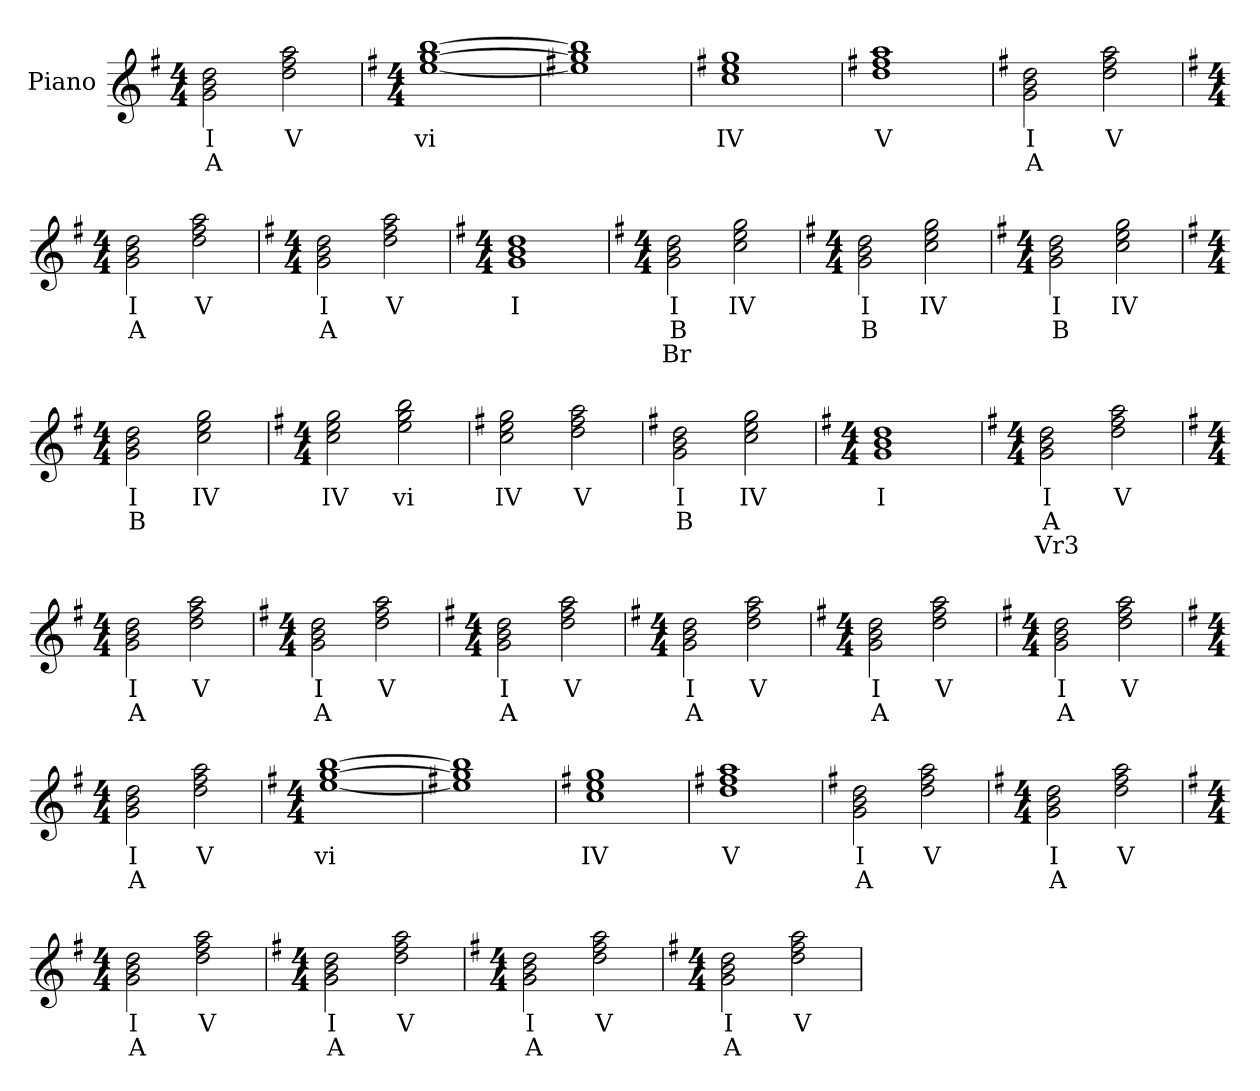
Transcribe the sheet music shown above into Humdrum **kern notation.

**kern	**text	**text	**text
*part1	*part1	*part1	*part1
*staff1	*staff1	*staff1	*staff1
*I"Piano	*	*	*
*I'Pno	*	*	*
*k[f#]	*	*	*
*G:	*	*	*
*M4/4	*	*	*
=	=	=	=
2g 2b 2dd	I	A	.
2dd 2ff# 2aa	V	.	.
=	=	=	=
*k[f#]	*	*	*
*G:	*	*	*
*M4/4	*	*	*
[1ee [1gg [1bb	vi	.	.
=	=	=	=
*k[f#]	*	*	*
*G:	*	*	*
1ee] 1gg] 1bb]	.	.	.
=	=	=	=
*k[f#]	*	*	*
*G:	*	*	*
1cc 1ee 1gg	IV	.	.
=	=	=	=
*k[f#]	*	*	*
*G:	*	*	*
1dd 1ff# 1aa	V	.	.
=	=	=	=
*k[f#]	*	*	*
*G:	*	*	*
2g 2b 2dd	I	A	.
2dd 2ff# 2aa	V	.	.
=	=	=	=
*k[f#]	*	*	*
*G:	*	*	*
*M4/4	*	*	*
2g 2b 2dd	I	A	.
2dd 2ff# 2aa	V	.	.
=	=	=	=
*k[f#]	*	*	*
*G:	*	*	*
*M4/4	*	*	*
2g 2b 2dd	I	A	.
2dd 2ff# 2aa	V	.	.
=	=	=	=
*k[f#]	*	*	*
*G:	*	*	*
*M4/4	*	*	*
1g 1b 1dd	I	.	.
=	=	=	=
*k[f#]	*	*	*
*G:	*	*	*
*M4/4	*	*	*
2g 2b 2dd	I	B	Br
2cc 2ee 2gg	IV	.	.
=	=	=	=
*k[f#]	*	*	*
*G:	*	*	*
*M4/4	*	*	*
2g 2b 2dd	I	B	.
2cc 2ee 2gg	IV	.	.
=	=	=	=
*k[f#]	*	*	*
*G:	*	*	*
*M4/4	*	*	*
2g 2b 2dd	I	B	.
2cc 2ee 2gg	IV	.	.
=	=	=	=
*k[f#]	*	*	*
*G:	*	*	*
*M4/4	*	*	*
2g 2b 2dd	I	B	.
2cc 2ee 2gg	IV	.	.
=	=	=	=
*k[f#]	*	*	*
*G:	*	*	*
*M4/4	*	*	*
2cc 2ee 2gg	IV	.	.
2ee 2gg 2bb	vi	.	.
=	=	=	=
*k[f#]	*	*	*
*G:	*	*	*
2cc 2ee 2gg	IV	.	.
2dd 2ff# 2aa	V	.	.
=	=	=	=
*k[f#]	*	*	*
*G:	*	*	*
2g 2b 2dd	I	B	.
2cc 2ee 2gg	IV	.	.
=	=	=	=
*k[f#]	*	*	*
*G:	*	*	*
*M4/4	*	*	*
1g 1b 1dd	I	.	.
=	=	=	=
*k[f#]	*	*	*
*G:	*	*	*
*M4/4	*	*	*
2g 2b 2dd	I	A	Vr3
2dd 2ff# 2aa	V	.	.
=	=	=	=
*k[f#]	*	*	*
*G:	*	*	*
*M4/4	*	*	*
2g 2b 2dd	I	A	.
2dd 2ff# 2aa	V	.	.
=	=	=	=
*k[f#]	*	*	*
*G:	*	*	*
*M4/4	*	*	*
2g 2b 2dd	I	A	.
2dd 2ff# 2aa	V	.	.
=	=	=	=
*k[f#]	*	*	*
*G:	*	*	*
*M4/4	*	*	*
2g 2b 2dd	I	A	.
2dd 2ff# 2aa	V	.	.
=	=	=	=
*k[f#]	*	*	*
*G:	*	*	*
*M4/4	*	*	*
2g 2b 2dd	I	A	.
2dd 2ff# 2aa	V	.	.
=	=	=	=
*k[f#]	*	*	*
*G:	*	*	*
*M4/4	*	*	*
2g 2b 2dd	I	A	.
2dd 2ff# 2aa	V	.	.
=	=	=	=
*k[f#]	*	*	*
*G:	*	*	*
*M4/4	*	*	*
2g 2b 2dd	I	A	.
2dd 2ff# 2aa	V	.	.
=	=	=	=
*k[f#]	*	*	*
*G:	*	*	*
*M4/4	*	*	*
2g 2b 2dd	I	A	.
2dd 2ff# 2aa	V	.	.
=	=	=	=
*k[f#]	*	*	*
*G:	*	*	*
*M4/4	*	*	*
[1ee [1gg [1bb	vi	.	.
=	=	=	=
*k[f#]	*	*	*
*G:	*	*	*
1ee] 1gg] 1bb]	.	.	.
=	=	=	=
*k[f#]	*	*	*
*G:	*	*	*
1cc 1ee 1gg	IV	.	.
=	=	=	=
*k[f#]	*	*	*
*G:	*	*	*
1dd 1ff# 1aa	V	.	.
=	=	=	=
*k[f#]	*	*	*
*G:	*	*	*
2g 2b 2dd	I	A	.
2dd 2ff# 2aa	V	.	.
=	=	=	=
*k[f#]	*	*	*
*G:	*	*	*
*M4/4	*	*	*
2g 2b 2dd	I	A	.
2dd 2ff# 2aa	V	.	.
=	=	=	=
*k[f#]	*	*	*
*G:	*	*	*
*M4/4	*	*	*
2g 2b 2dd	I	A	.
2dd 2ff# 2aa	V	.	.
=	=	=	=
*k[f#]	*	*	*
*G:	*	*	*
*M4/4	*	*	*
2g 2b 2dd	I	A	.
2dd 2ff# 2aa	V	.	.
=	=	=	=
*k[f#]	*	*	*
*G:	*	*	*
*M4/4	*	*	*
2g 2b 2dd	I	A	.
2dd 2ff# 2aa	V	.	.
=	=	=	=
*k[f#]	*	*	*
*G:	*	*	*
*M4/4	*	*	*
2g 2b 2dd	I	A	.
2dd 2ff# 2aa	V	.	.
=	=	=	=
*-	*-	*-	*-
